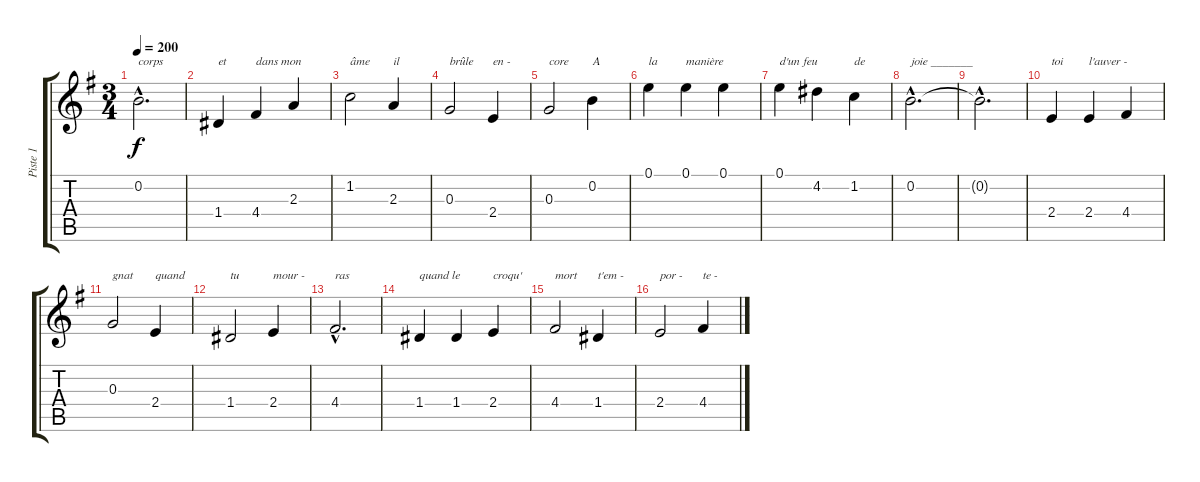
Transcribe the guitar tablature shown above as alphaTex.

\track ("Piste 1" "Piste 1") {instrument acousticguitarnylon}
\staff {score tabs}
\tuning (E4 B3 G3 D3 A2 E2) {hide}
\ts (3 4)
\tempo 200
\clef g2
\ks g
0.2{hac}.2{d txt "corps" dy f} |
1.4.4{txt "et"} 4.4.4{txt "dans mon"} 2.3.4 |
1.2.2{txt "âme"} 2.3.4{txt "il"} |
0.3.2{txt "brûle"} 2.4.4{txt "en -"} |
0.3.2{txt "core"} 0.2.4{txt "A"} |
0.1.4{txt "la"} 0.1.4{txt "manière"} 0.1.4 |
0.1.4{txt "d'un feu"} 4.2.4 1.2.4{txt "de"} |
0.2{hac}.2{d txt "joie _______"} |
0.2{hac t}.2{d} |
2.4.4{txt "toi"} 2.4.4{txt "l'auver -"} 4.4.4 |
0.3.2{txt "gnat"} 2.4.4{txt "quand"} |
1.4.2{txt "tu"} 2.4.4{txt "mour -"} |
4.4{hac}.2{d txt "ras"} |
1.4.4{txt "quand le"} 1.4.4 2.4.4{txt "croqu'"} |
4.4.2{txt "mort"} 1.4.4{txt "t'em -"} |
2.4.2{txt "por -"} 4.4.4{txt "te -"}
